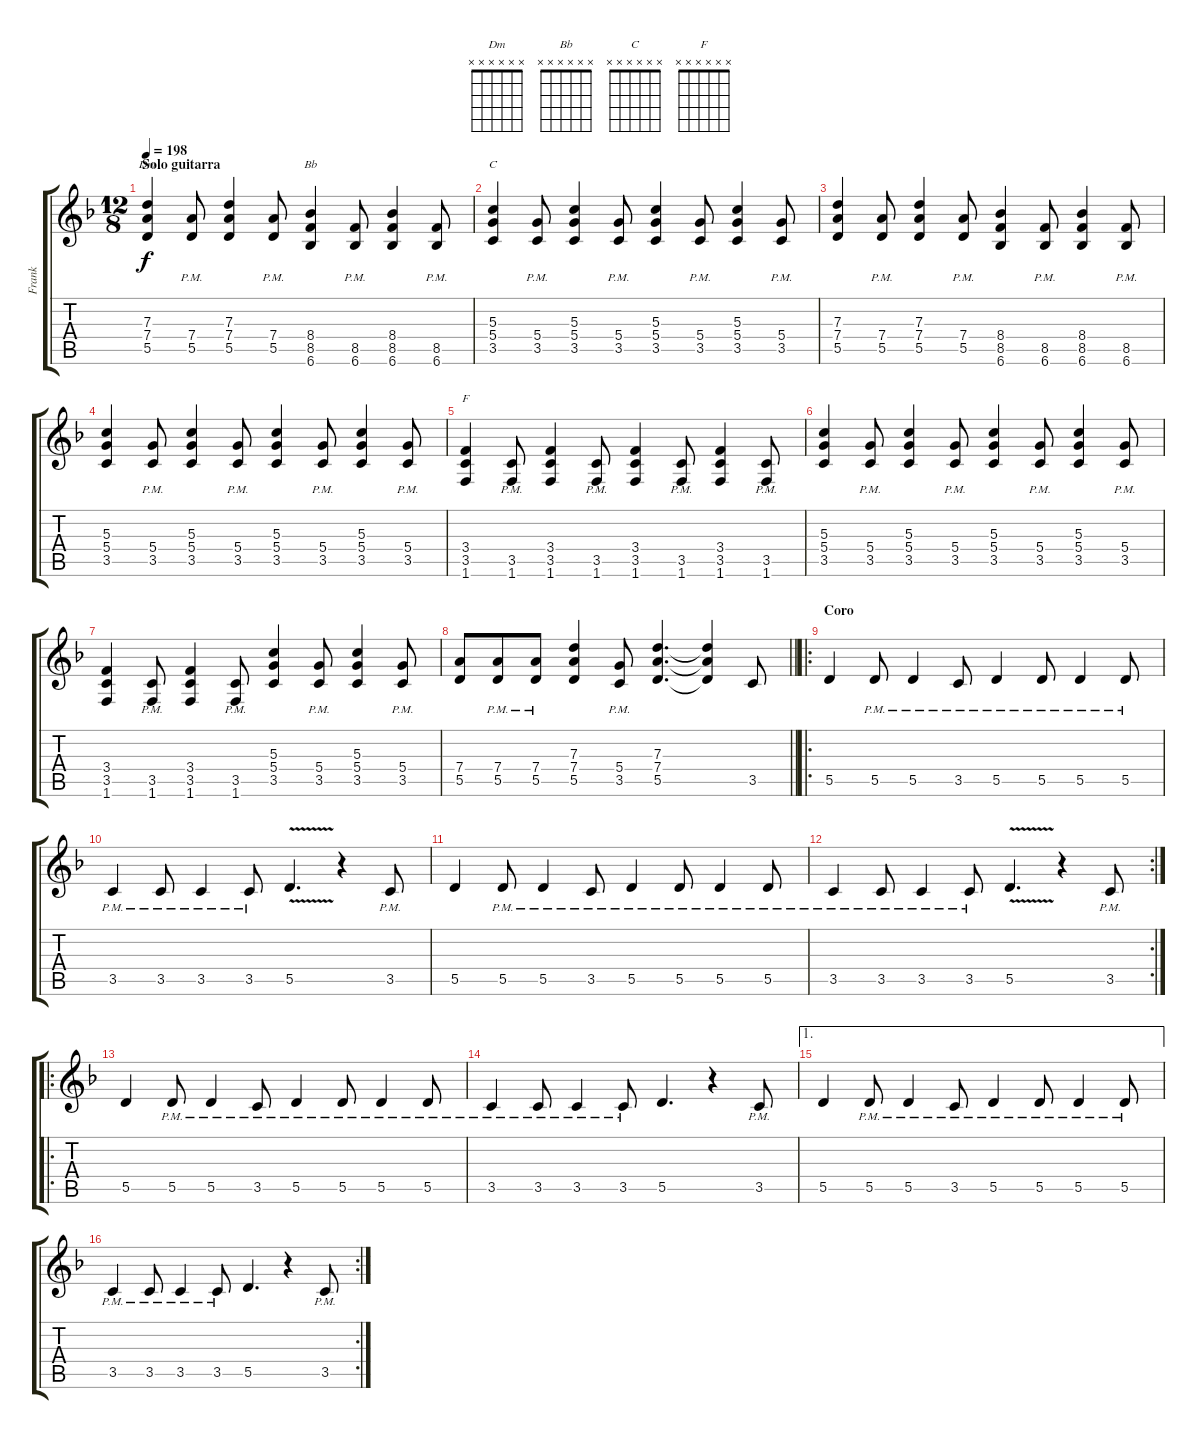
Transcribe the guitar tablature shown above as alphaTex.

\track ("Frank" "Frank") {instrument distortionguitar}
\staff {score tabs}
\tuning (E4 B3 G3 D3 A2 E2) {hide}
\chord ("Dm" x x x x x x)
\chord ("Bb" x x x x x x)
\chord ("C" x x x x x x)
\chord ("F" x x x x x x)
\ts (12 8)
\section ("" "Solo guitarra")
\tempo 198
\clef g2
\ks dminor
(7.3 7.4 5.5).4{ch "Dm" dy f} (7.4{pm} 5.5{pm}).8 (7.3 7.4 5.5).4 (7.4{pm} 5.5{pm}).8 (8.4 8.5 6.6).4{ch "Bb"} (8.5{pm} 6.6{pm}).8 (8.4 8.5 6.6).4 (8.5{pm} 6.6{pm}).8 |
(5.3 5.4 3.5).4{ch "C"} (5.4{pm} 3.5{pm}).8 (5.3 5.4 3.5).4 (5.4{pm} 3.5{pm}).8 (5.3 5.4 3.5).4 (5.4{pm} 3.5{pm}).8 (5.3 5.4 3.5).4 (5.4{pm} 3.5{pm}).8 |
(7.3 7.4 5.5).4 (7.4{pm} 5.5{pm}).8 (7.3 7.4 5.5).4 (7.4{pm} 5.5{pm}).8 (8.4 8.5 6.6).4 (8.5{pm} 6.6{pm}).8 (8.4 8.5 6.6).4 (8.5{pm} 6.6{pm}).8 |
(5.3 5.4 3.5).4 (5.4{pm} 3.5{pm}).8 (5.3 5.4 3.5).4 (5.4{pm} 3.5{pm}).8 (5.3 5.4 3.5).4 (5.4{pm} 3.5{pm}).8 (5.3 5.4 3.5).4 (5.4{pm} 3.5{pm}).8 |
(3.4 3.5 1.6).4{ch "F"} (3.5{pm} 1.6{pm}).8 (3.4 3.5 1.6).4 (3.5{pm} 1.6{pm}).8 (3.4 3.5 1.6).4 (3.5{pm} 1.6{pm}).8 (3.4 3.5 1.6).4 (3.5{pm} 1.6{pm}).8 |
(5.3 5.4 3.5).4 (5.4{pm} 3.5{pm}).8 (5.3 5.4 3.5).4 (5.4{pm} 3.5{pm}).8 (5.3 5.4 3.5).4 (5.4{pm} 3.5{pm}).8 (5.3 5.4 3.5).4 (5.4{pm} 3.5{pm}).8 |
(3.4 3.5 1.6).4 (3.5{pm} 1.6{pm}).8 (3.4 3.5 1.6).4 (3.5{pm} 1.6{pm}).8 (5.3 5.4 3.5).4 (5.4{pm} 3.5{pm}).8 (5.3 5.4 3.5).4 (5.4{pm} 3.5{pm}).8 |
\barLineRight lightlight
(7.4 5.5).8 (7.4{pm} 5.5{pm}).8 (7.4{pm} 5.5{pm}).8 (7.3 7.4 5.5).4 (5.4{pm} 3.5{pm}).8 (7.3 7.4 5.5).4{d} (7.3{t} 7.4{t} 5.5{t}).4 3.5.8 |
\ro
\section ("" "Coro")
5.5.4 5.5{pm}.8 5.5{pm}.4 3.5{pm}.8 5.5{pm}.4 5.5{pm}.8 5.5{pm}.4 5.5{pm}.8 |
3.5{pm}.4 3.5{pm}.8 3.5{pm}.4 3.5{pm}.8 5.5{v}.4{d} r.4 3.5{pm}.8 |
5.5.4 5.5{pm}.8 5.5{pm}.4 3.5{pm}.8 5.5{pm}.4 5.5{pm}.8 5.5{pm}.4 5.5{pm}.8 |
\rc 2
3.5{pm}.4 3.5{pm}.8 3.5{pm}.4 3.5{pm}.8 5.5{v}.4{d} r.4 3.5{pm}.8 |
\ro
5.5.4 5.5{pm}.8 5.5{pm}.4 3.5{pm}.8 5.5{pm}.4 5.5{pm}.8 5.5{pm}.4 5.5{pm}.8 |
3.5{pm}.4 3.5{pm}.8 3.5{pm}.4 3.5{pm}.8 5.5.4{d} r.4 3.5{pm}.8 |
\ae 1
5.5.4 5.5{pm}.8 5.5{pm}.4 3.5{pm}.8 5.5{pm}.4 5.5{pm}.8 5.5{pm}.4 5.5{pm}.8 |
\rc 2
3.5{pm}.4 3.5{pm}.8 3.5{pm}.4 3.5{pm}.8 5.5.4{d} r.4 3.5{pm}.8
